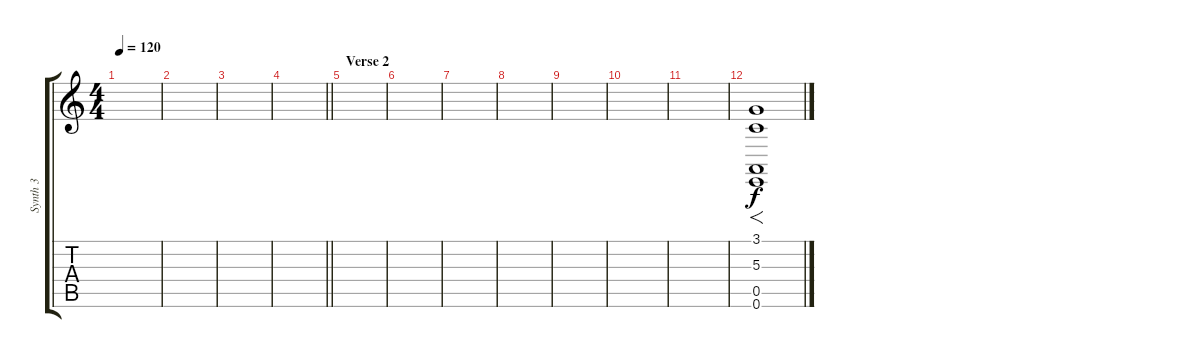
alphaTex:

\track ("Synth 3" "Synth 3") {instrument lead6voice}
\staff {score tabs}
\tuning (E4 B3 G3 D3 A2 E2) {hide}
\ts (4 4)
\tempo 120
\clef g2
\ks c
|
|
|
\barLineRight lightlight
|
\section ("" "Verse 2")
|
|
|
|
|
|
|
(3.1 5.3 0.5 0.6).1{f}
